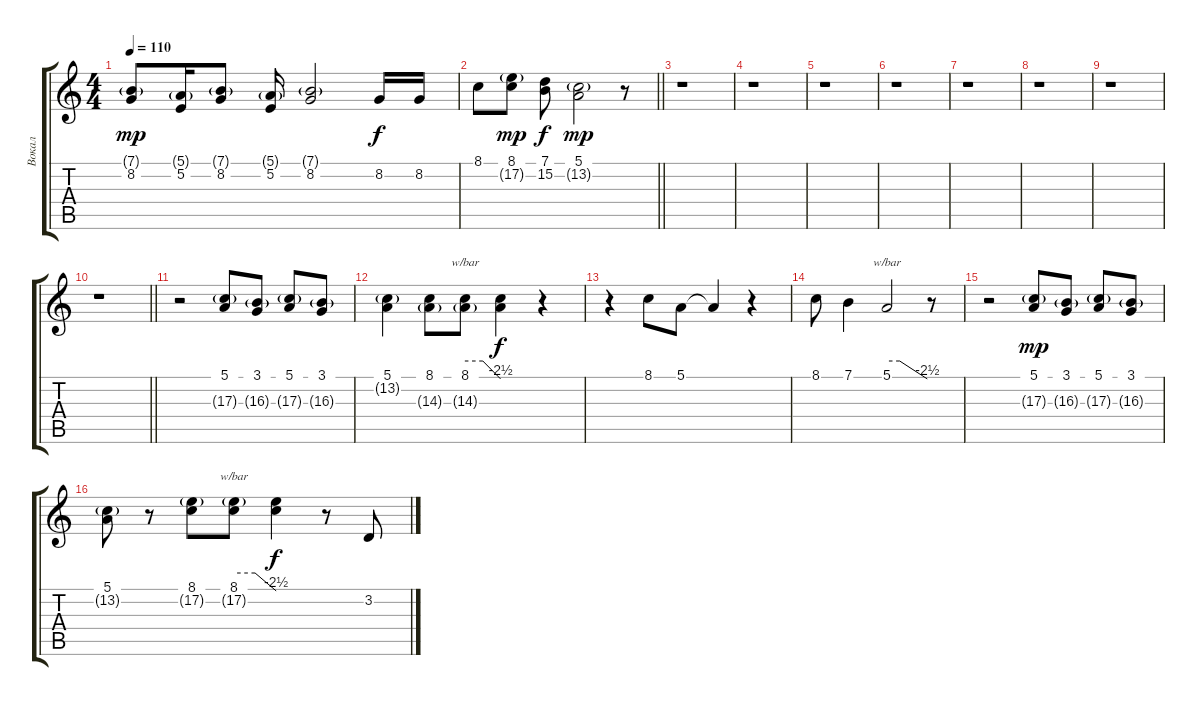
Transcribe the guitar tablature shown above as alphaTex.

\track ("Вокал" "Вокал") {instrument sopranosax}
\staff {score tabs}
\tuning (E4 B3 G3 D3 A2 E2) {hide}
\ts (4 4)
\tempo 110
\clef g2
\ks c
(7.1{g} 8.2).8{dy mp} (5.1{g} 5.2).16 (7.1{g} 8.2).8 (5.1{g} 5.2).16 (7.1{g} 8.2).2 8.2.16{dy f} 8.2.16 |
\barLineRight lightlight
8.1.8 (8.1 17.2{g}).8{dy mp} (7.1 15.2).8{dy f} (5.1 13.2{g}).2{dy mp} r.8 |
\section ("" "")
r.1 |
r.1 |
r.1 |
r.1 |
r.1 |
r.1 |
r.1 |
\barLineRight lightlight
r.1 |
r.2 (5.1 17.3{g}).8 (3.1 16.3{g}).8 (5.1 17.3{g}).8 (3.1 16.3{g}).8 |
(5.1 13.2{g}).4 (8.1 14.3{g}).8 (8.1 14.3{g}).8{tbe (custom default 0 0 30 0 60 -10)} (8.1{t} 14.3{t}).4{dy f} r.4 |
r.4 8.1.8 5.1.8 5.1{t}.4 r.4 |
8.1.8 7.1.4 5.1.2{tbe (custom default 0 0 19 0 60 -10)} r.8 |
r.2 (5.1 17.3{g}).8{dy mp} (3.1 16.3{g}).8 (5.1 17.3{g}).8 (3.1 16.3{g}).8 |
(5.1 13.2{g}).8 r.8 (8.1 17.2{g}).8 (8.1 17.2{g}).8{tbe (custom default 0 0 30 0 60 -10)} (8.1{t} 17.2{t}).4{dy f} r.8 3.2.8
